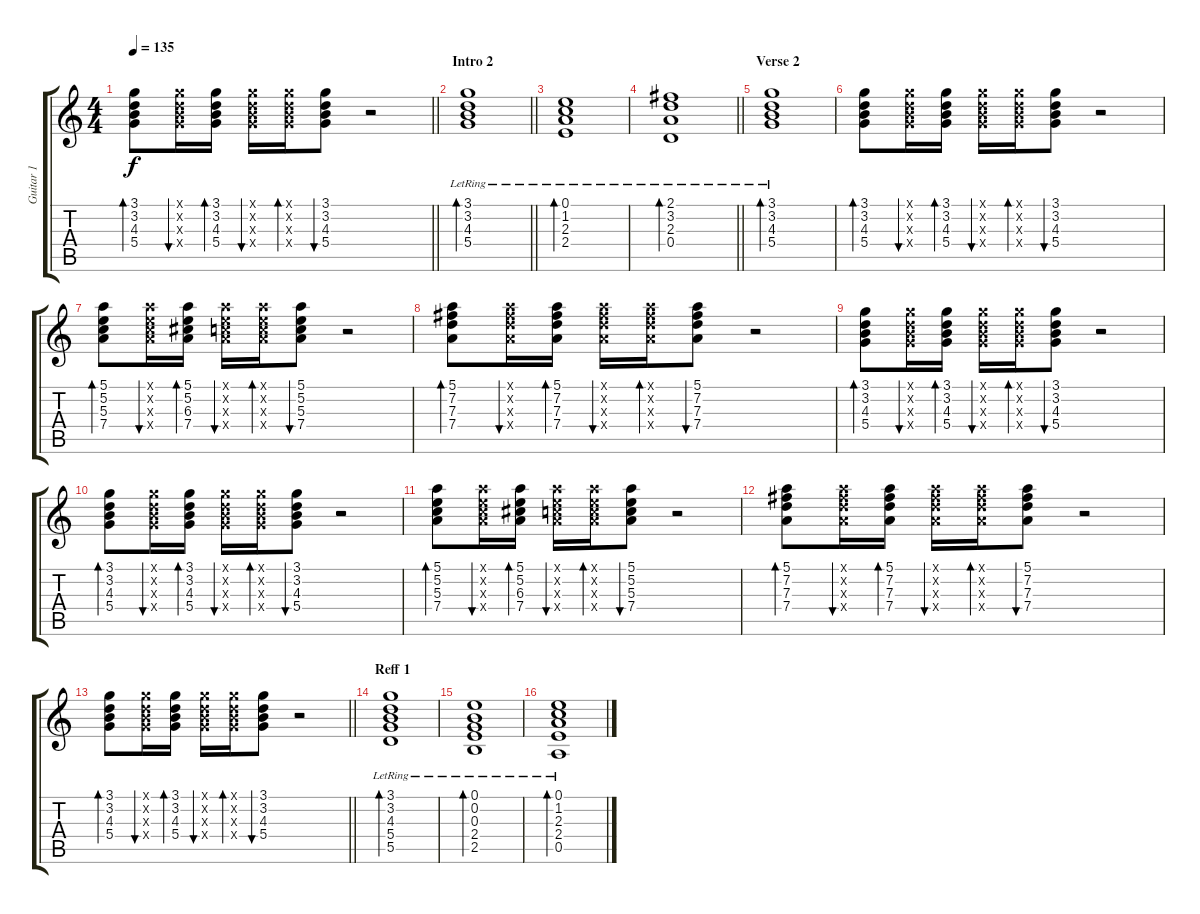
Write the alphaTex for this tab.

\track ("Guitar 1" "Guitar 1") {instrument overdrivenguitar}
\staff {score tabs}
\tuning (E4 B3 G3 D3 A2 E2) {hide}
\ts (4 4)
\tempo 135
\clef g2
\barLineRight lightlight
\ks c
(3.1 3.2 4.3 5.4).8{bd 30 dy f} (3.1{x} 3.2{x} 4.3{x} 5.4{x}).16{bu 30} (3.1 3.2 4.3 5.4).16{bd 30} (3.1{x} 3.2{x} 4.3{x} 5.4{x}).16{bu 30} (3.1{x} 3.2{x} 4.3{x} 5.4{x}).16{bd 30} (3.1 3.2 4.3 5.4).8{bu 30} r.2 |
\section ("" "Intro 2")
\barLineRight lightlight
(3.1 3.2 4.3 5.4{lr}).1{bd 240} |
(0.1 1.2 2.3 2.4{lr}).1{bd 240} |
\barLineRight lightlight
(2.1 3.2 2.3 0.4{lr}).1{bd 240} |
\section ("" "Verse 2")
(3.1 3.2 4.3 5.4{lr}).1{bd 240} |
(3.1 3.2 4.3 5.4).8{bd 30} (3.1{x} 3.2{x} 4.3{x} 5.4{x}).16{bu 30} (3.1 3.2 4.3 5.4).16{bd 30} (3.1{x} 3.2{x} 4.3{x} 5.4{x}).16{bu 30} (3.1{x} 3.2{x} 4.3{x} 5.4{x}).16{bd 30} (3.1 3.2 4.3 5.4).8{bu 30} r.2 |
(5.1 5.2 5.3 7.4).8{bd 30} (5.1{x} 5.2{x} 5.3{x} 7.4{x}).16{bu 30} (5.1 5.2 6.3 7.4).16{bd 30} (5.1{x} 5.2{x} 5.3{x} 7.4{x}).16{bu 30} (5.1{x} 5.2{x} 5.3{x} 7.4{x}).16{bd 30} (5.1 5.2 5.3 7.4).8{bu 30} r.2 |
(5.1 7.2 7.3 7.4).8{bd 30} (5.1{x} 7.2{x} 7.3{x} 7.4{x}).16{bu 30} (5.1 7.2 7.3 7.4).16{bd 30} (5.1{x} 7.2{x} 7.3{x} 7.4{x}).16{bu 30} (5.1{x} 7.2{x} 7.3{x} 7.4{x}).16{bd 30} (5.1 7.2 7.3 7.4).8{bu 30} r.2 |
(3.1 3.2 4.3 5.4).8{bd 30} (3.1{x} 3.2{x} 4.3{x} 5.4{x}).16{bu 30} (3.1 3.2 4.3 5.4).16{bd 30} (3.1{x} 3.2{x} 4.3{x} 5.4{x}).16{bu 30} (3.1{x} 3.2{x} 4.3{x} 5.4{x}).16{bd 30} (3.1 3.2 4.3 5.4).8{bu 30} r.2 |
(3.1 3.2 4.3 5.4).8{bd 30} (3.1{x} 3.2{x} 4.3{x} 5.4{x}).16{bu 30} (3.1 3.2 4.3 5.4).16{bd 30} (3.1{x} 3.2{x} 4.3{x} 5.4{x}).16{bu 30} (3.1{x} 3.2{x} 4.3{x} 5.4{x}).16{bd 30} (3.1 3.2 4.3 5.4).8{bu 30} r.2 |
(5.1 5.2 5.3 7.4).8{bd 30} (5.1{x} 5.2{x} 5.3{x} 7.4{x}).16{bu 30} (5.1 5.2 6.3 7.4).16{bd 30} (5.1{x} 5.2{x} 5.3{x} 7.4{x}).16{bu 30} (5.1{x} 5.2{x} 5.3{x} 7.4{x}).16{bd 30} (5.1 5.2 5.3 7.4).8{bu 30} r.2 |
(5.1 7.2 7.3 7.4).8{bd 30} (5.1{x} 7.2{x} 7.3{x} 7.4{x}).16{bu 30} (5.1 7.2 7.3 7.4).16{bd 30} (5.1{x} 7.2{x} 7.3{x} 7.4{x}).16{bu 30} (5.1{x} 7.2{x} 7.3{x} 7.4{x}).16{bd 30} (5.1 7.2 7.3 7.4).8{bu 30} r.2 |
\barLineRight lightlight
(3.1 3.2 4.3 5.4).8{bd 30} (3.1{x} 3.2{x} 4.3{x} 5.4{x}).16{bu 30} (3.1 3.2 4.3 5.4).16{bd 30} (3.1{x} 3.2{x} 4.3{x} 5.4{x}).16{bu 30} (3.1{x} 3.2{x} 4.3{x} 5.4{x}).16{bd 30} (3.1 3.2 4.3 5.4).8{bu 30} r.2 |
\section ("" "Reff 1")
(3.1 3.2 4.3 5.4{lr} 5.5).1{bd 240} |
(0.1 0.2 0.3 2.4{lr} 2.5).1{bd 240} |
(0.1 1.2{lr} 2.3 2.4 0.5).1{bd 240}
